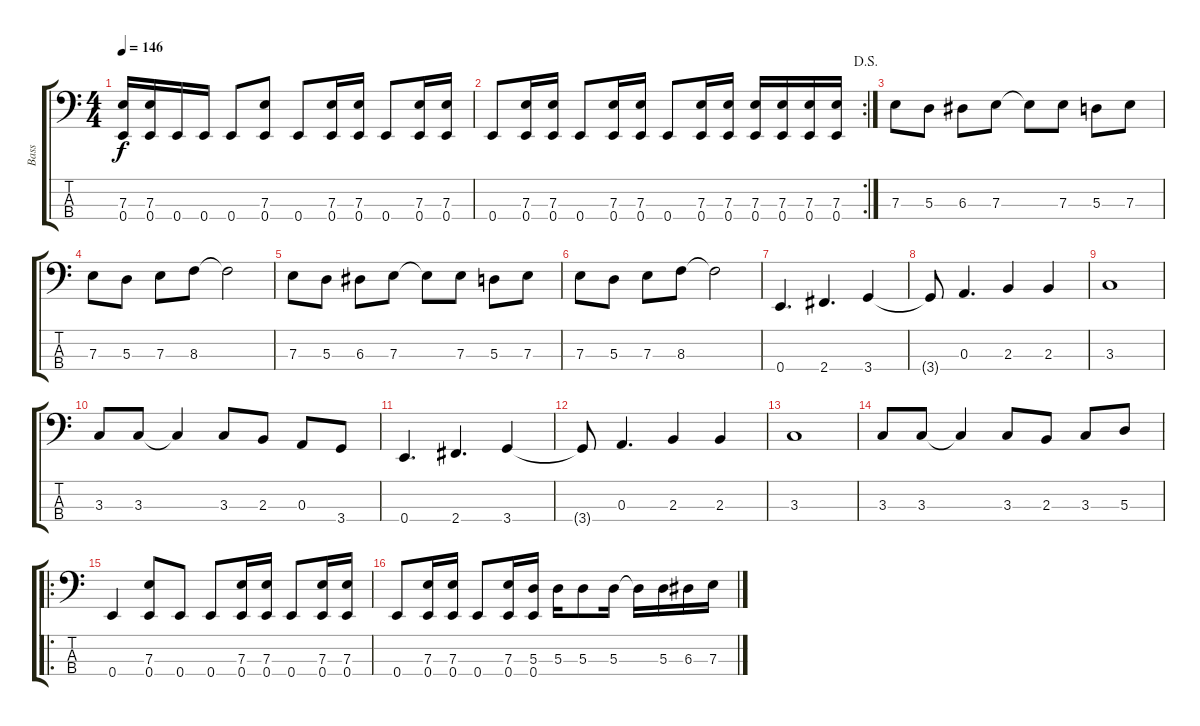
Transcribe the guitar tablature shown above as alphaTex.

\track ("Bass" "Bass") {instrument electricbasspick}
\staff {score tabs}
\tuning (G2 D2 A1 E1) {hide}
\ts (4 4)
\tempo 146
\clef f4
\ks c
(7.3 0.4).16{dy f} (7.3 0.4).16 0.4.16 0.4.16 0.4.8 (7.3 0.4).8 0.4.8 (7.3 0.4).16 (7.3 0.4).16 0.4.8 (7.3 0.4).16 (7.3 0.4).16 |
\rc 2
\jump dalsegno
0.4.8 (7.3 0.4).16 (7.3 0.4).16 0.4.8 (7.3 0.4).16 (7.3 0.4).16 0.4.8 (7.3 0.4).16 (7.3 0.4).16 (7.3 0.4).16 (7.3 0.4).16 (7.3 0.4).16 (7.3 0.4).16 |
7.3.8 5.3.8 6.3.8 7.3.8 7.3{t}.8 7.3.8 5.3.8 7.3.8 |
7.3.8 5.3.8 7.3.8 8.3.8 8.3{t}.2 |
7.3.8 5.3.8 6.3.8 7.3.8 7.3{t}.8 7.3.8 5.3.8 7.3.8 |
7.3.8 5.3.8 7.3.8 8.3.8 8.3{t}.2 |
0.4.4{d} 2.4.4{d} 3.4.4 |
3.4{t}.8 0.3.4{d} 2.3.4 2.3.4 |
3.3.1 |
3.3.8 3.3.8 3.3{t}.4 3.3.8 2.3.8 0.3.8 3.4.8 |
0.4.4{d} 2.4.4{d} 3.4.4 |
3.4{t}.8 0.3.4{d} 2.3.4 2.3.4 |
3.3.1 |
3.3.8 3.3.8 3.3{t}.4 3.3.8 2.3.8 3.3.8 5.3.8 |
\ro
0.4.4 (7.3 0.4).8 0.4.8 0.4.8 (7.3 0.4).16 (7.3 0.4).16 0.4.8 (7.3 0.4).16 (7.3 0.4).16 |
0.4.8 (7.3 0.4).16 (7.3 0.4).16 0.4.8 (7.3 0.4).16 (5.3 0.4).16 5.3.16 5.3.8 5.3.16 5.3{t}.16 5.3.16 6.3.16 7.3.16
